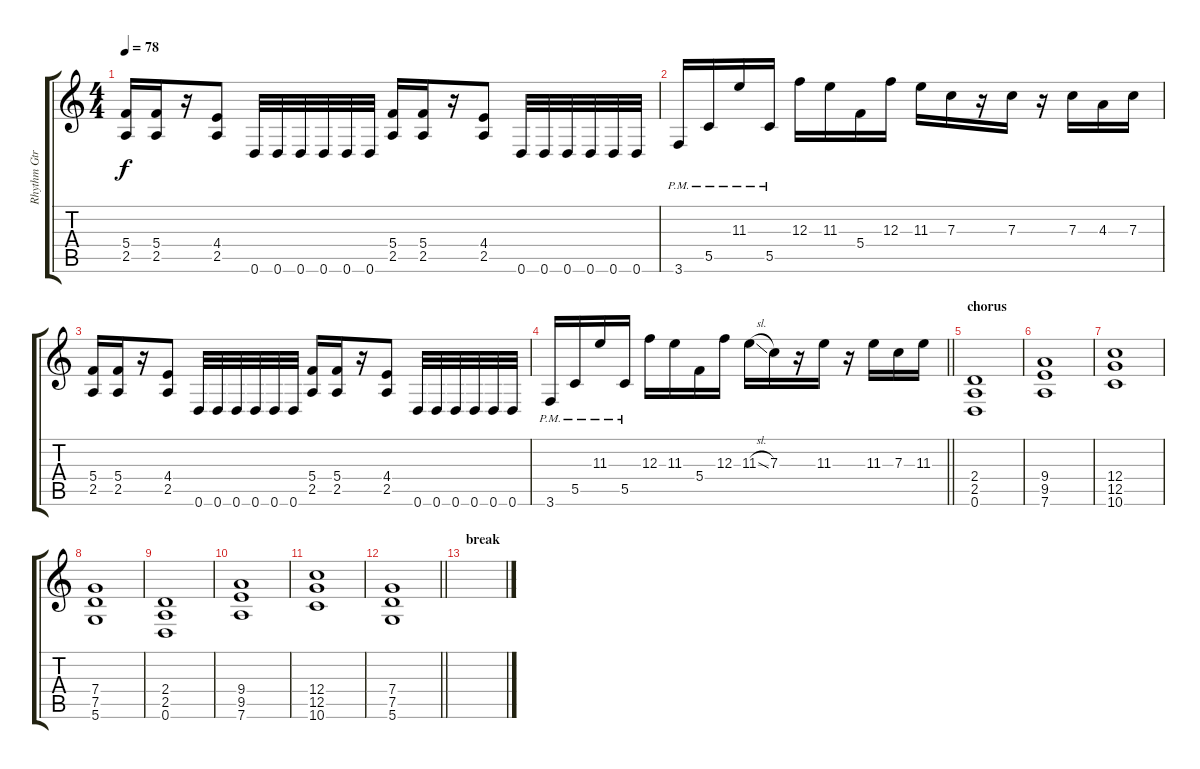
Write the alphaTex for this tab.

\track ("Rhythm Gtr" "Rhythm Gtr") {instrument distortionguitar}
\staff {score tabs}
\tuning (D4 A3 F3 C3 G2 D2) {hide}
\ts (4 4)
\tempo 78
\clef g2
\ks c
(5.4 2.5).16{dy f} (5.4 2.5).16 r.16 (4.4 2.5).8 0.6.32 0.6.32 0.6.32 0.6.32 0.6.32 0.6.32 (5.4 2.5).16 (5.4 2.5).16 r.16 (4.4 2.5).8 0.6.32 0.6.32 0.6.32 0.6.32 0.6.32 0.6.32 |
3.6{pm}.16 5.5{pm}.16 11.3{pm}.16 5.5{pm}.16 12.3.16 11.3.16 5.4.16 12.3.16 11.3.16 7.3.16 r.16 7.3.16 r.16 7.3.16 4.3.16 7.3.16 |
(5.4 2.5).16 (5.4 2.5).16 r.16 (4.4 2.5).8 0.6.32 0.6.32 0.6.32 0.6.32 0.6.32 0.6.32 (5.4 2.5).16 (5.4 2.5).16 r.16 (4.4 2.5).8 0.6.32 0.6.32 0.6.32 0.6.32 0.6.32 0.6.32 |
\barLineRight lightlight
3.6{pm}.16 5.5{pm}.16 11.3{pm}.16 5.5{pm}.16 12.3.16 11.3.16 5.4.16 12.3.16 11.3{sl}.16 7.3.16 r.16 11.3.16 r.16 11.3.16 7.3.16 11.3.16 |
\section ("" "chorus")
(2.4 2.5 0.6).1 |
(9.4 9.5 7.6).1 |
(12.4 12.5 10.6).1 |
(7.4 7.5 5.6).1 |
(2.4 2.5 0.6).1 |
(9.4 9.5 7.6).1 |
(12.4 12.5 10.6).1 |
\barLineRight lightlight
(7.4 7.5 5.6).1 |
\section ("" "break")
